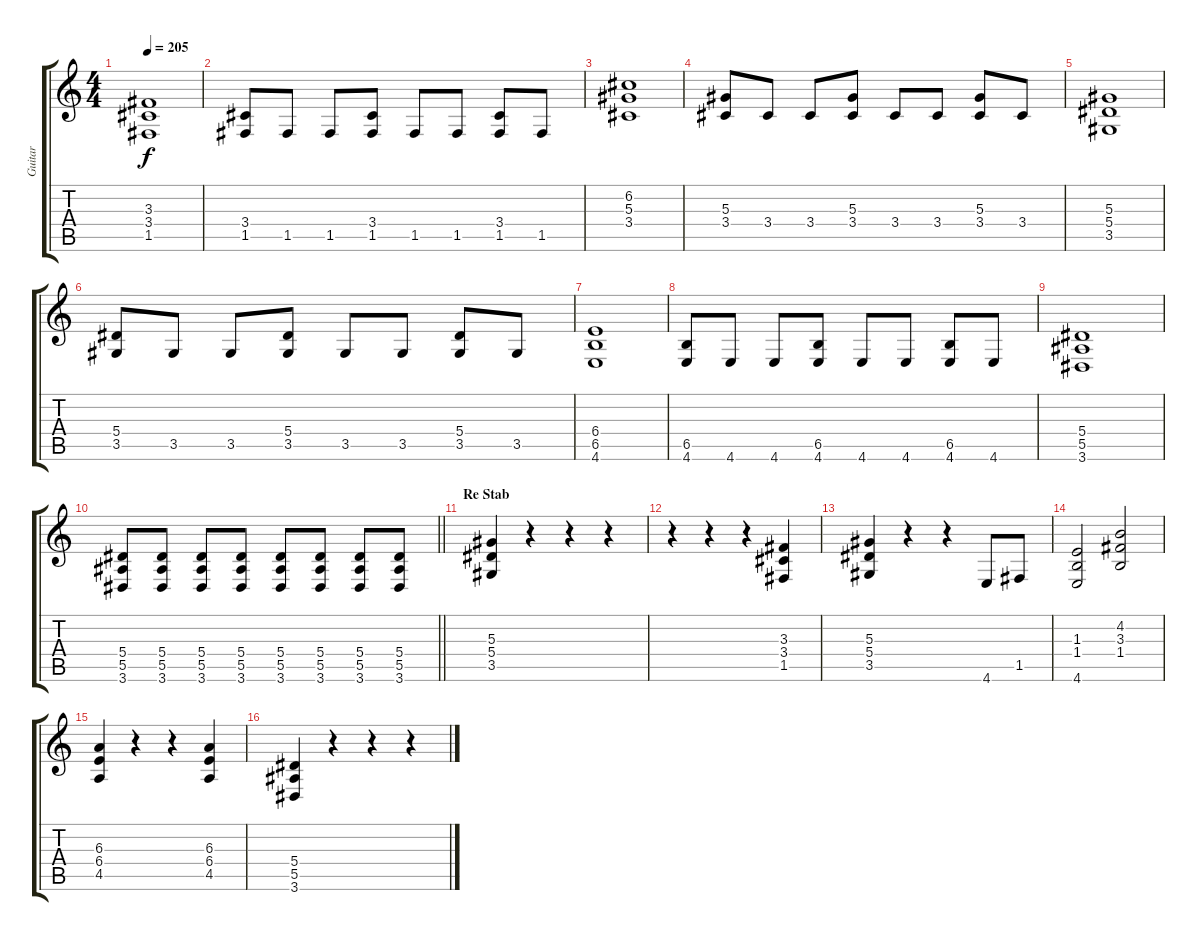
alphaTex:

\track ("Guitar" "Guitar") {instrument distortionguitar}
\staff {score tabs}
\tuning (C4 G3 Eb3 Bb2 F2 C2) {hide}
\ts (4 4)
\tempo 205
\clef g2
\ks c
(3.3 3.4 1.5).1{dy f} |
(3.4 1.5).8 1.5.8 1.5.8 (3.4 1.5).8 1.5.8 1.5.8 (3.4 1.5).8 1.5.8 |
(6.2 5.3 3.4).1 |
(5.3 3.4).8 3.4.8 3.4.8 (5.3 3.4).8 3.4.8 3.4.8 (5.3 3.4).8 3.4.8 |
(5.3 5.4 3.5).1 |
(5.4 3.5).8 3.5.8 3.5.8 (5.4 3.5).8 3.5.8 3.5.8 (5.4 3.5).8 3.5.8 |
(6.4 6.5 4.6).1 |
(6.5 4.6).8 4.6.8 4.6.8 (6.5 4.6).8 4.6.8 4.6.8 (6.5 4.6).8 4.6.8 |
(5.4 5.5 3.6).1 |
\barLineRight lightlight
(5.4 5.5 3.6).8 (5.4 5.5 3.6).8 (5.4 5.5 3.6).8 (5.4 5.5 3.6).8 (5.4 5.5 3.6).8 (5.4 5.5 3.6).8 (5.4 5.5 3.6).8 (5.4 5.5 3.6).8 |
\section ("" "Re Stab")
(5.3 5.4 3.5).4 r.4 r.4 r.4 |
r.4 r.4 r.4 (3.3 3.4 1.5).4 |
(5.3 5.4 3.5).4 r.4 r.4 4.6.8 1.5.8 |
(1.3 1.4 4.6).2 (4.2 3.3 1.4).2 |
(6.3 6.4 4.5).4 r.4 r.4 (6.3 6.4 4.5).4 |
(5.4 5.5 3.6).4 r.4 r.4 r.4
